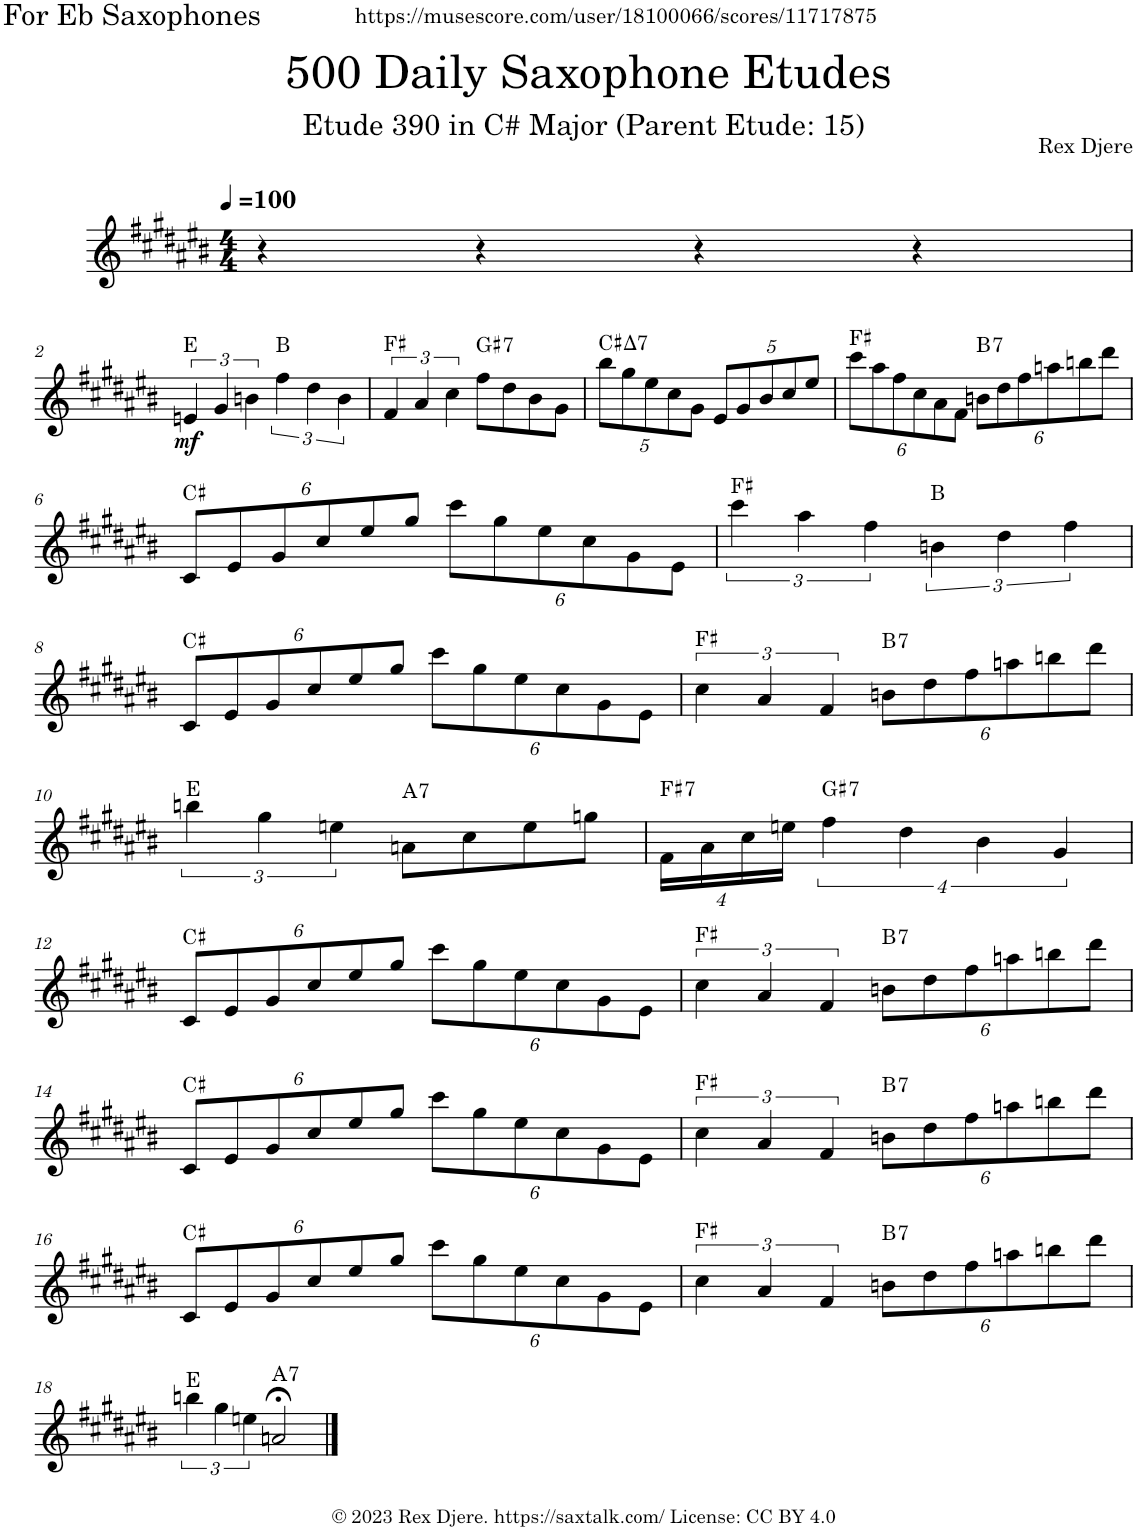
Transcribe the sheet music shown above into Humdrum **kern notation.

**kern	**dynam	**harte
*part1	*part1	*part1
*staff1	*staff1	*
*I"Alto Saxophone	*	*
*I'A. Sax.	*	*
*clefG2	*	*
*Trd5c9	*	*
*k[f#c#g#d#a#e#b#]	*	*
*M4/4	*	*
*MM100	*	*
=1	=1	=1
4r	.	.
4r	.	.
4r	.	.
4r	.	.
!!LO:LB:g=z
=2	=2	=2
!	!LO:DY:b	!
6en/	mf	E:maj
6g#/	.	.
6bn\	.	.
6ff#\	.	B:maj
6dd#\	.	.
6b\	.	.
=3	=3	=3
6f#/	.	F#:maj
6a#/	.	.
6cc#\	.	.
!	!	!LO:H:kt=7
8ff#\L	.	G#:7
8dd#\	.	.
8b#\	.	.
8g#\J	.	.
=4	=4	=4
*Xbrackettup	*	*
!	!	!LO:H:kt=7
10bb#\L	.	C#:maj7
10gg#\	.	.
10ee#\	.	.
10cc#\	.	.
10g#\J	.	.
10e#/L	.	.
10g#/	.	.
10b#/	.	.
10cc#/	.	.
10ee#/J	.	.
=5	=5	=5
12ccc#\L	.	F#:maj
12aa#\	.	.
12ff#\	.	.
12cc#\	.	.
12a#\	.	.
12f#\J	.	.
!	!	!LO:H:kt=7
12bn\L	.	B:7
12dd#\	.	.
12ff#\	.	.
12aan\	.	.
12bbn\	.	.
12ddd#\J	.	.
!!LO:LB:g=z
=6	=6	=6
12c#/L	.	C#:maj
12e#/	.	.
12g#/	.	.
12cc#/	.	.
12ee#/	.	.
12gg#/J	.	.
12ccc#\L	.	.
12gg#\	.	.
12ee#\	.	.
12cc#\	.	.
12g#\	.	.
12e#\J	.	.
=7	=7	=7
*brackettup	*	*
6ccc#\	.	F#:maj
6aa#\	.	.
6ff#\	.	.
6bn\	.	B:maj
6dd#\	.	.
6ff#\	.	.
!!LO:LB:g=z
=8	=8	=8
*Xbrackettup	*	*
12c#/L	.	C#:maj
12e#/	.	.
12g#/	.	.
12cc#/	.	.
12ee#/	.	.
12gg#/J	.	.
12ccc#\L	.	.
12gg#\	.	.
12ee#\	.	.
12cc#\	.	.
12g#\	.	.
12e#\J	.	.
=9	=9	=9
*brackettup	*	*
6cc#\	.	F#:maj
6a#/	.	.
6f#/	.	.
*Xbrackettup	*	*
!	!	!LO:H:kt=7
12bn\L	.	B:7
12dd#\	.	.
12ff#\	.	.
12aan\	.	.
12bbn\	.	.
12ddd#\J	.	.
!!LO:LB:g=z
=10	=10	=10
*brackettup	*	*
6bbn\	.	E:maj
6gg#\	.	.
6een\	.	.
!	!	!LO:H:kt=7
8an\L	.	A:7
8cc#\	.	.
8ee\	.	.
8ggn\J	.	.
=11	=11	=11
!	!	!LO:H:kt=7
16f#\LL	.	F#:7
16a#\	.	.
16cc#\	.	.
16een\JJ	.	.
!	!	!LO:H:kt=7
16%3ff#\	.	G#:7
16%3dd#\	.	.
16%3b#\	.	.
16%3g#/	.	.
!!LO:LB:g=z
=12	=12	=12
*Xbrackettup	*	*
12c#/L	.	C#:maj
12e#/	.	.
12g#/	.	.
12cc#/	.	.
12ee#/	.	.
12gg#/J	.	.
12ccc#\L	.	.
12gg#\	.	.
12ee#\	.	.
12cc#\	.	.
12g#\	.	.
12e#\J	.	.
=13	=13	=13
*brackettup	*	*
6cc#\	.	F#:maj
6a#/	.	.
6f#/	.	.
*Xbrackettup	*	*
!	!	!LO:H:kt=7
12bn\L	.	B:7
12dd#\	.	.
12ff#\	.	.
12aan\	.	.
12bbn\	.	.
12ddd#\J	.	.
!!LO:LB:g=z
=14	=14	=14
12c#/L	.	C#:maj
12e#/	.	.
12g#/	.	.
12cc#/	.	.
12ee#/	.	.
12gg#/J	.	.
12ccc#\L	.	.
12gg#\	.	.
12ee#\	.	.
12cc#\	.	.
12g#\	.	.
12e#\J	.	.
=15	=15	=15
*brackettup	*	*
6cc#\	.	F#:maj
6a#/	.	.
6f#/	.	.
*Xbrackettup	*	*
!	!	!LO:H:kt=7
12bn\L	.	B:7
12dd#\	.	.
12ff#\	.	.
12aan\	.	.
12bbn\	.	.
12ddd#\J	.	.
!!LO:LB:g=z
=16	=16	=16
12c#/L	.	C#:maj
12e#/	.	.
12g#/	.	.
12cc#/	.	.
12ee#/	.	.
12gg#/J	.	.
12ccc#\L	.	.
12gg#\	.	.
12ee#\	.	.
12cc#\	.	.
12g#\	.	.
12e#\J	.	.
=17	=17	=17
*brackettup	*	*
6cc#\	.	F#:maj
6a#/	.	.
6f#/	.	.
*Xbrackettup	*	*
!	!	!LO:H:kt=7
12bn\L	.	B:7
12dd#\	.	.
12ff#\	.	.
12aan\	.	.
12bbn\	.	.
12ddd#\J	.	.
!!LO:LB:g=z
=18	=18	=18
*brackettup	*	*
6bbn\	.	E:maj
6gg#\	.	.
6een\	.	.
!	!	!LO:H:kt=7
2an;</	.	A:7
==	==	==
*-	*-	*-
